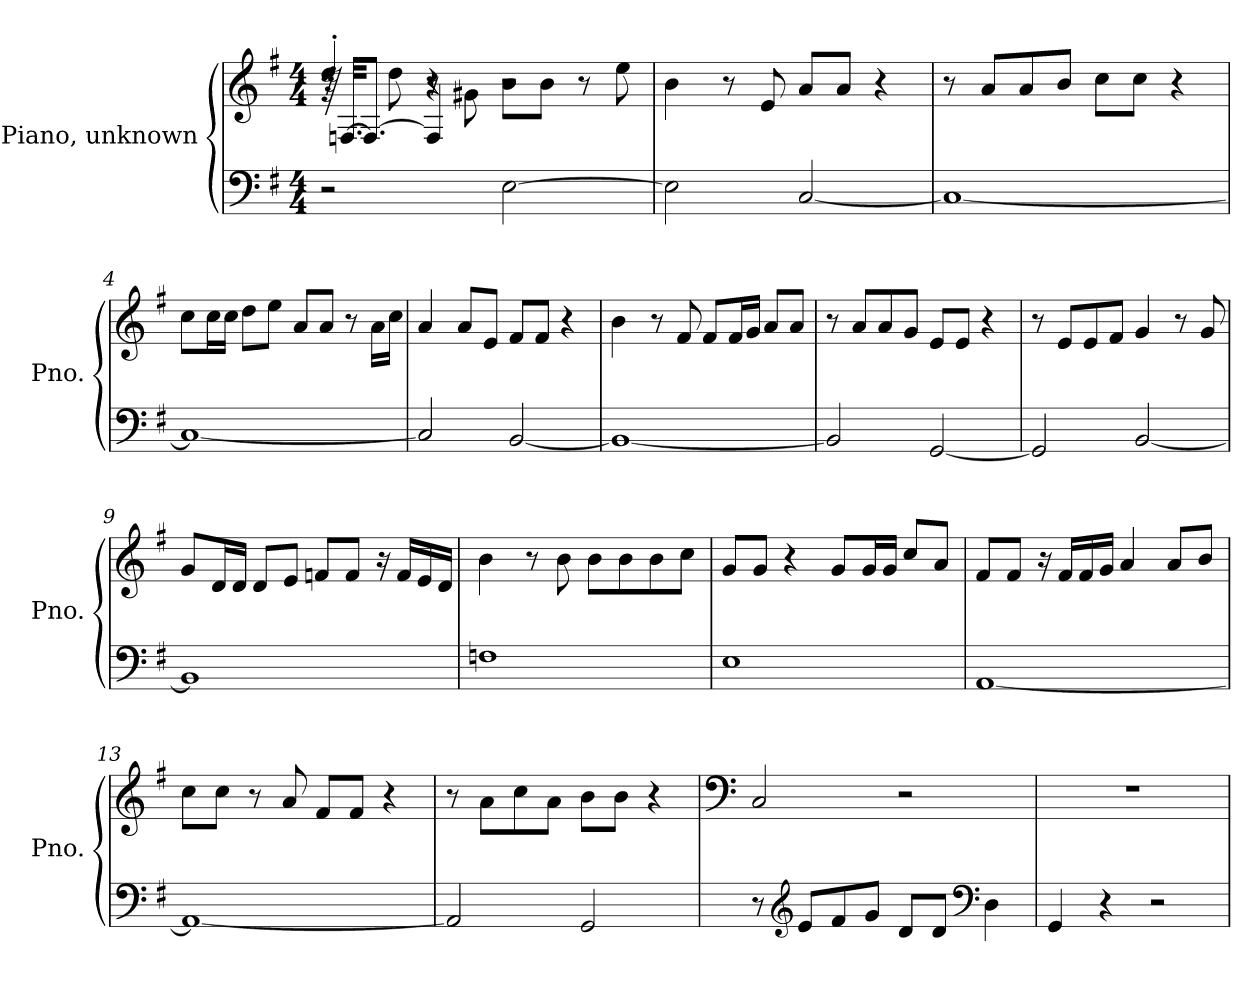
**kern	**kern
*part1	*part1
*staff2	*staff1
*I"Piano, unknown	*
*I'Pno.	*
*clefF4	*clefG2
*k[f#]	*k[f#]
*M4/4	*M4/4
*MM120	*MM120
=1	=1
*	*^
*	*	*^
2r	4dd'/	8r	64r
.	.	.	[32.Fn/KKL
.	.	.	8.F/J_
.	.	8dd\	.
.	4r	8r	4F/]
.	.	8g#X\	.
[2E\	2r	8b\L	2r
.	.	8b\J	.
.	.	8r	.
.	.	8ee\	.
*	*v	*v	*v
=2	=2
2E\]	4b\
.	8r
.	8e/
[2C/	8a/L
.	8a/J
.	4r
=3	=3
1C_	8r
.	8a/L
.	8a/
.	8b/J
.	8cc\L
.	8cc\J
.	4r
=4	=4
1C_	8cc\L
.	16cc\L
.	16cc\JJ
.	8dd\L
.	8ee\J
.	8a/L
.	8a/J
.	8r
.	16a\LL
.	16cc\JJ
!!LO:LB:g=z
=5	=5
2C/]	4a/
.	8a/L
.	8e/J
[2BB/	8f#/L
.	8f#/J
.	4r
=6	=6
1BB_	4b\
.	8r
.	8f#/
.	8f#/L
.	16f#/L
.	16g/JJ
.	8a/L
.	8a/J
=7	=7
2BB/]	8r
.	8a/L
.	8a/
.	8g/J
[2GG/	8e/L
.	8e/J
.	4r
=8	=8
2GG/]	8r
.	8e/L
.	8e/
.	8f#/J
[2BB/	4g/
.	8r
.	8g/
=9	=9
1BB]	8g/L
.	16d/L
.	16d/JJ
.	8d/L
.	8e/J
.	8fn/L
.	8f/J
.	16r
.	16f/LL
.	16e/
.	16d/JJ
!!LO:LB:g=z
=10	=10
1Fn	4b\
.	8r
.	8b\
.	8b\L
.	8b\
.	8b\
.	8cc\J
=11	=11
1E	8g/L
.	8g/J
.	4r
.	8g/L
.	16g/L
.	16g/JJ
.	8cc/L
.	8a/J
=12	=12
[1AA	8f#/L
.	8f#/J
.	16r
.	16f#/LL
.	16f#/
.	16g/JJ
.	4a/
.	8a/L
.	8b/J
=13	=13
1AA_	8cc\L
.	8cc\J
.	8r
.	8a/
.	8f#/L
.	8f#/J
.	4r
=14	=14
2AA/]	8r
.	8a\L
.	8cc\
.	8a\J
2GG/	8b\L
.	8b\J
.	4r
!!LO:LB:g=z
=15	=15
*	*clefF4
8r	2C/
*clefG2	*
8e/L	.
8f#/	.
8g/J	.
8d/L	2r
8d/J	.
*clefF4	*
4D\	.
=16	=16
4GG/	1r
4r	.
2r	.
=	=
*-	*-
